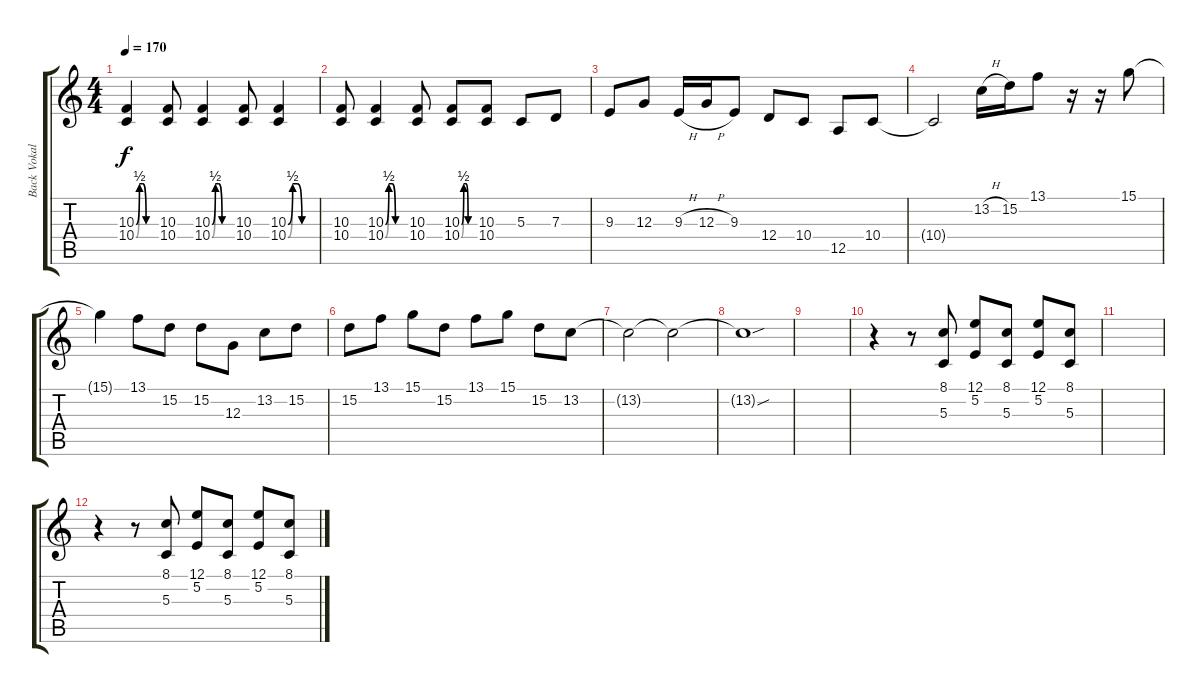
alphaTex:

\track ("Back Vokal / Solo" "Back Vokal") {instrument brasssection}
\staff {score tabs}
\tuning (E4 B3 G3 D3 A2 E2) {hide}
\ts (4 4)
\tempo 170
\clef g2
\ks c
(10.3{be (custom 0 0 10 2 20 2 30 0 60 0)} 10.4{be (custom 0 0 10 2 20 2 30 0 60 0)}).4{dy f instrument overdrivenguitar} (10.3 10.4).8 (10.3{be (custom 0 0 10 2 20 2 30 0 60 0)} 10.4{be (custom 0 0 10 2 20 2 30 0 60 0)}).4 (10.3 10.4).8 (10.3{be (custom 0 0 10 2 20 2 30 0 60 0)} 10.4{be (custom 0 0 10 2 20 2 30 0 60 0)}).4 |
(10.3 10.4).8 (10.3{be (custom 0 0 10 2 20 2 30 0 60 0)} 10.4{be (custom 0 0 10 2 20 2 30 0 60 0)}).4 (10.3 10.4).8 (10.3{be (custom 0 0 10 2 20 2 30 0 60 0)} 10.4{be (custom 0 0 10 2 20 2 30 0 60 0)}).8 (10.3 10.4).8 5.3.8 7.3.8 |
9.3.8 12.3.8 9.3{h}.16 12.3{h}.16 9.3.8 12.4.8 10.4.8 12.5.8 10.4.8 |
10.4{t}.2 13.2{h}.16 15.2.16 13.1.8 r.16 r.16 15.1.8 |
15.1{t}.4 13.1.8 15.2.8 15.2.8 12.3.8 13.2.8 15.2.8 |
15.2.8 13.1.8 15.1.8 15.2.8 13.1.8 15.1.8 15.2.8 13.2.8 |
13.2{t}.2 13.2{t}.2 |
13.2{sou t}.1 |
|
r.4{instrument brasssection} r.8 (8.1 5.3).8 (12.1 5.2).8 (8.1 5.3).8 (12.1 5.2).8 (8.1 5.3).8 |
|
r.4 r.8 (8.1 5.3).8 (12.1 5.2).8 (8.1 5.3).8 (12.1 5.2).8 (8.1 5.3).8
